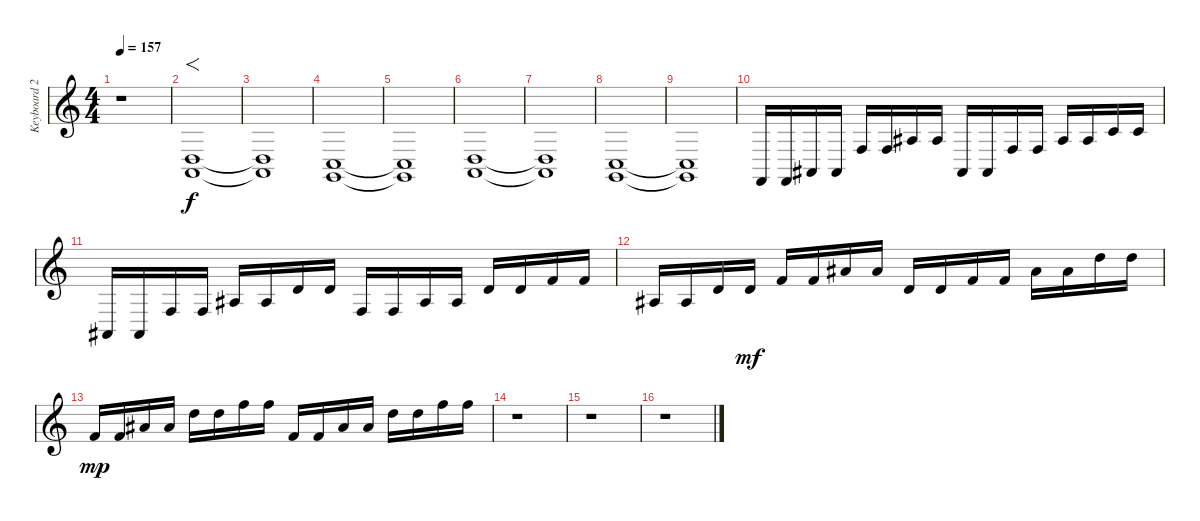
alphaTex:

\track ("Keyboard 2" "Keyboard 2") {instrument pad3polysynth}
\staff {score}
\tuning (E4 B3 G3 D3 A2 E2) {hide}
\ts (4 4)
\tempo 157
\clef g2
\ks c
r.1{dy f} |
(0.4 0.5).1{f} |
(0.4{t} 0.5{t}).1 |
(3.5 3.6).1 |
(3.5{t} 3.6{t}).1 |
(0.4 0.5).1 |
(0.4{t} 0.5{t}).1 |
(3.5 3.6).1 |
(3.5{t} 3.6{t}).1 |
1.6.16{instrument lead2sawtooth} 1.6.16 1.5.16 1.5.16 3.4.16 3.4.16 3.3.16 3.3.16 1.5.16 1.5.16 3.4.16 3.4.16 3.3.16 3.3.16 1.2.16 1.2.16 |
1.5.16 1.5.16 3.4.16 3.4.16 3.3.16 3.3.16 3.2.16 3.2.16 3.4.16 3.4.16 3.3.16 3.3.16 3.2.16 3.2.16 1.1.16 1.1.16 |
3.3.16 3.3.16 3.2.16 3.2.16{dy mf} 1.1.16 1.1.16 6.1.16 6.1.16 7.3.16 7.3.16 6.2.16 6.2.16 6.1.16 6.1.16 10.1.16 10.1.16 |
10.3.16{dy mp} 10.3.16 11.2.16 11.2.16 10.1.16 10.1.16 13.1.16 13.1.16 10.3.16 10.3.16 11.2.16 11.2.16 10.1.16 10.1.16 13.1.16 13.1.16 |
r.1 |
r.1 |
r.1
